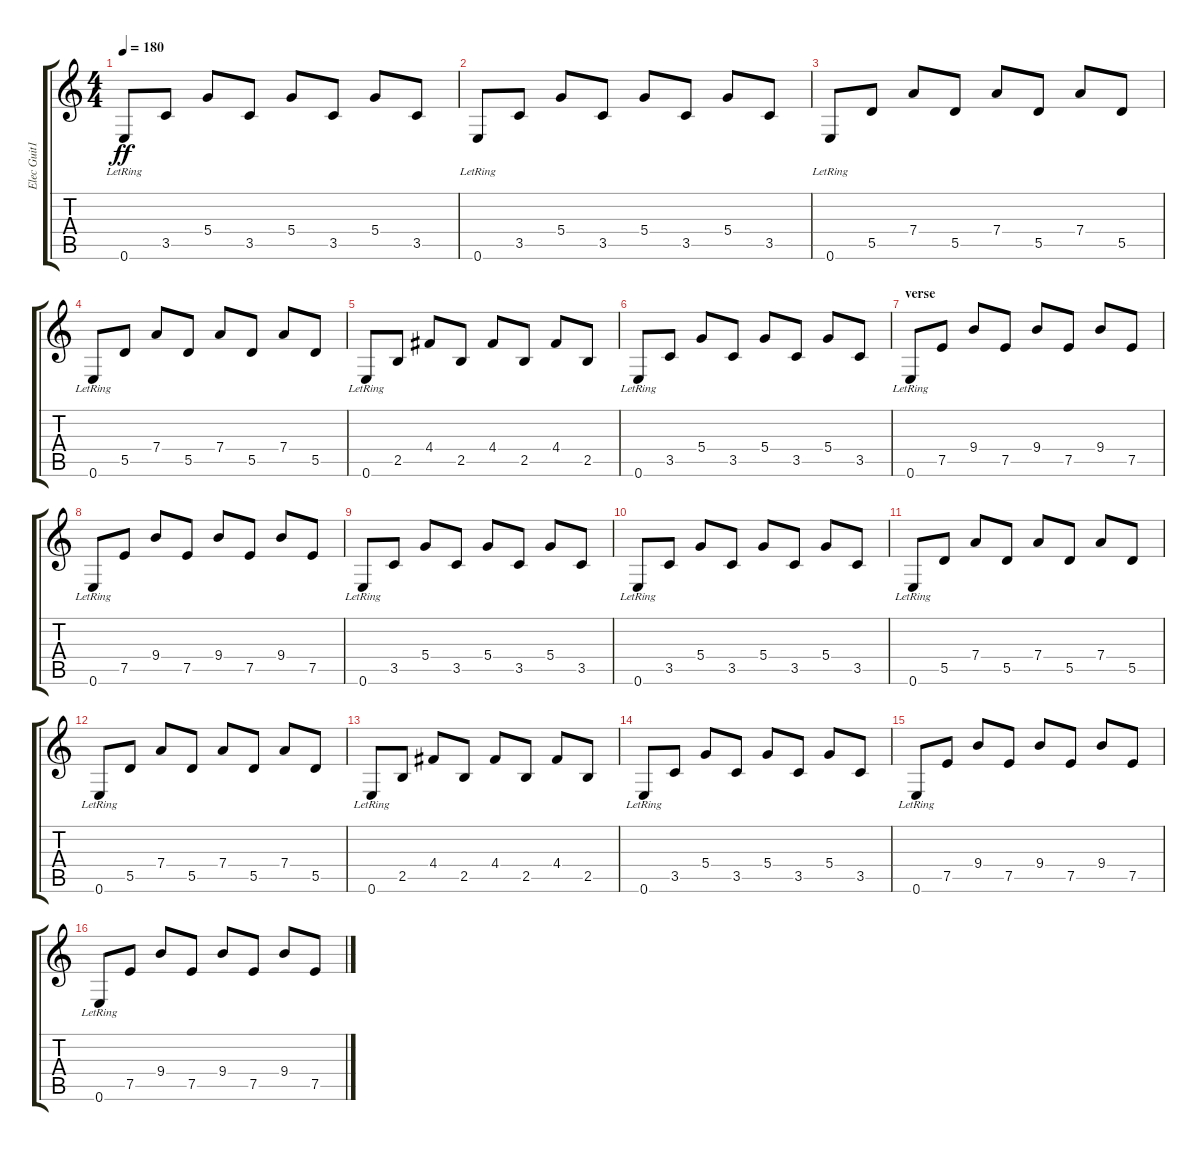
\track ("Elec Guit1" "Elec Guit1") {instrument overdrivenguitar}
\staff {score tabs}
\tuning (E4 B3 G3 D3 A2 E2) {hide}
\ts (4 4)
\tempo 180
\clef g2
\ks c
0.6{lr}.8{dy ff} 3.5.8 5.4.8 3.5.8 5.4.8 3.5.8 5.4.8 3.5.8 |
0.6{lr}.8 3.5.8 5.4.8 3.5.8 5.4.8 3.5.8 5.4.8 3.5.8 |
0.6{lr}.8 5.5.8 7.4.8 5.5.8 7.4.8 5.5.8 7.4.8 5.5.8 |
0.6{lr}.8 5.5.8 7.4.8 5.5.8 7.4.8 5.5.8 7.4.8 5.5.8 |
0.6{lr}.8 2.5.8 4.4.8 2.5.8 4.4.8 2.5.8 4.4.8 2.5.8 |
0.6{lr}.8 3.5.8 5.4.8 3.5.8 5.4.8 3.5.8 5.4.8 3.5.8 |
\section ("" "verse")
0.6{lr}.8{instrument acousticguitarnylon} 7.5.8 9.4.8 7.5.8 9.4.8 7.5.8 9.4.8 7.5.8 |
0.6{lr}.8 7.5.8 9.4.8 7.5.8 9.4.8 7.5.8 9.4.8 7.5.8 |
0.6{lr}.8 3.5.8 5.4.8 3.5.8 5.4.8 3.5.8 5.4.8 3.5.8 |
0.6{lr}.8 3.5.8 5.4.8 3.5.8 5.4.8 3.5.8 5.4.8 3.5.8 |
0.6{lr}.8 5.5.8 7.4.8 5.5.8 7.4.8 5.5.8 7.4.8 5.5.8 |
0.6{lr}.8 5.5.8 7.4.8 5.5.8 7.4.8 5.5.8 7.4.8 5.5.8 |
0.6{lr}.8 2.5.8 4.4.8 2.5.8 4.4.8 2.5.8 4.4.8 2.5.8 |
0.6{lr}.8 3.5.8 5.4.8 3.5.8 5.4.8 3.5.8 5.4.8 3.5.8 |
0.6{lr}.8{instrument acousticguitarnylon} 7.5.8 9.4.8 7.5.8 9.4.8 7.5.8 9.4.8 7.5.8 |
0.6{lr}.8 7.5.8 9.4.8 7.5.8 9.4.8 7.5.8 9.4.8 7.5.8
